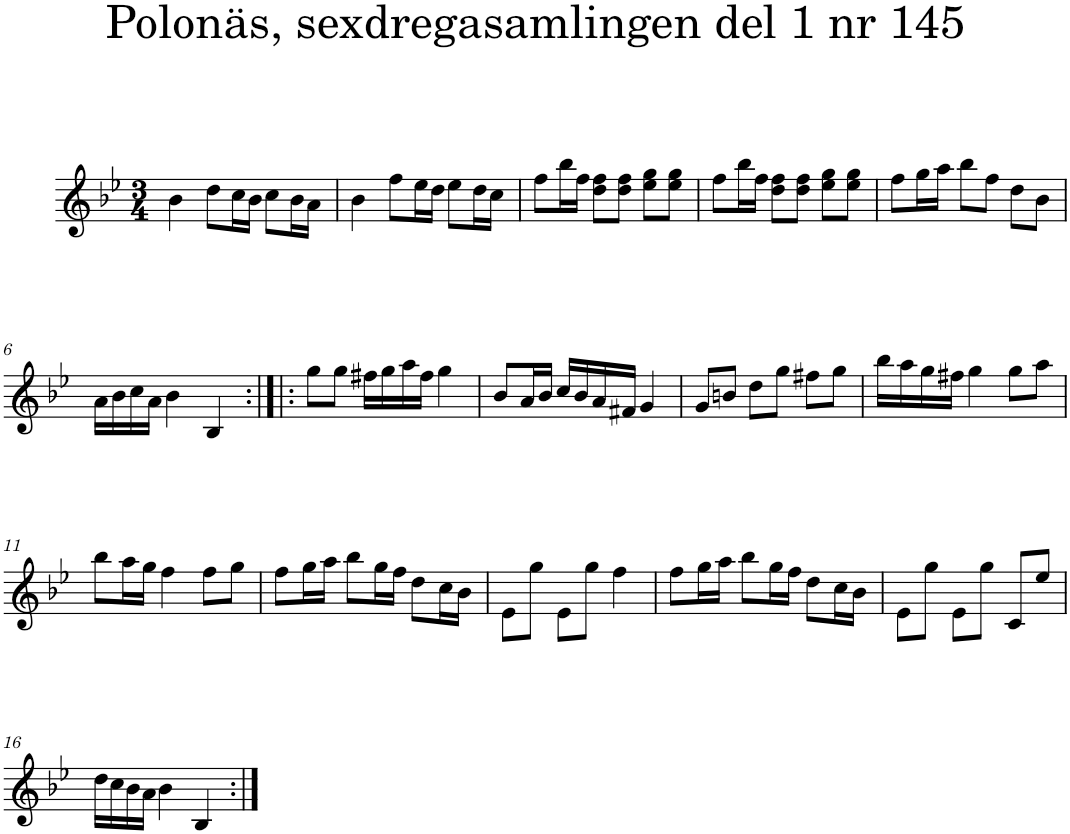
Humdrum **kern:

**kern
*part1
*staff1
*I"Piano
*I'Pno
*clefG2
*k[b-e-]
*g:
*M3/4
=1
4b-\
8dd\L
16cc\L
16b-\JJ
8cc\L
16b-\L
16a\JJ
=2
4b-\
8ff\L
16ee-\L
16dd\JJ
8ee-\L
16dd\L
16cc\JJ
=3
8ff\L
16bb-\L
16ff\JJ
8dd\ 8ff\L
8dd\ 8ff\J
8ee-\ 8gg\L
8ee-\ 8gg\J
=4
8ff\L
16bb-\L
16ff\JJ
8dd\ 8ff\L
8dd\ 8ff\J
8ee-\ 8gg\L
8ee-\ 8gg\J
=5
8ff\L
16gg\L
16aa\JJ
8bb-\L
8ff\J
8dd\L
8b-\J
!!LO:LB:g=z
=6
16a\LL
16b-\
16cc\
16a\JJ
4b-\
4B-/
=7:|!|:
8gg\L
8gg\J
16ff#X\LL
16gg\
16aa\
16ff#\JJ
4gg\
=8
8b-/L
16a/L
16b-/JJ
16cc/LL
16b-/
16a/
16f#X/JJ
4g/
=9
8g/L
8bn/J
8dd\L
8gg\J
8ff#X\L
8gg\J
=10
16bb-\LL
16aa\
16gg\
16ff#X\JJ
4gg\
8gg\L
8aa\J
!!LO:LB:g=z
=11
8bb-\L
16aa\L
16gg\JJ
4ff\
8ff\L
8gg\J
=12
8ff\L
16gg\L
16aa\JJ
8bb-\L
16gg\L
16ff\JJ
8dd\L
16cc\L
16b-\JJ
=13
8e-\L
8gg\J
8e-\L
8gg\J
4ff\
=14
8ff\L
16gg\L
16aa\JJ
8bb-\L
16gg\L
16ff\JJ
8dd\L
16cc\L
16b-\JJ
=15
8e-\L
8gg\J
8e-\L
8gg\J
8c/L
8ee-/J
!!LO:LB:g=z
=16
16dd\LL
16cc\
16b-\
16a\JJ
4b-\
4B-/
=:|!
*-
